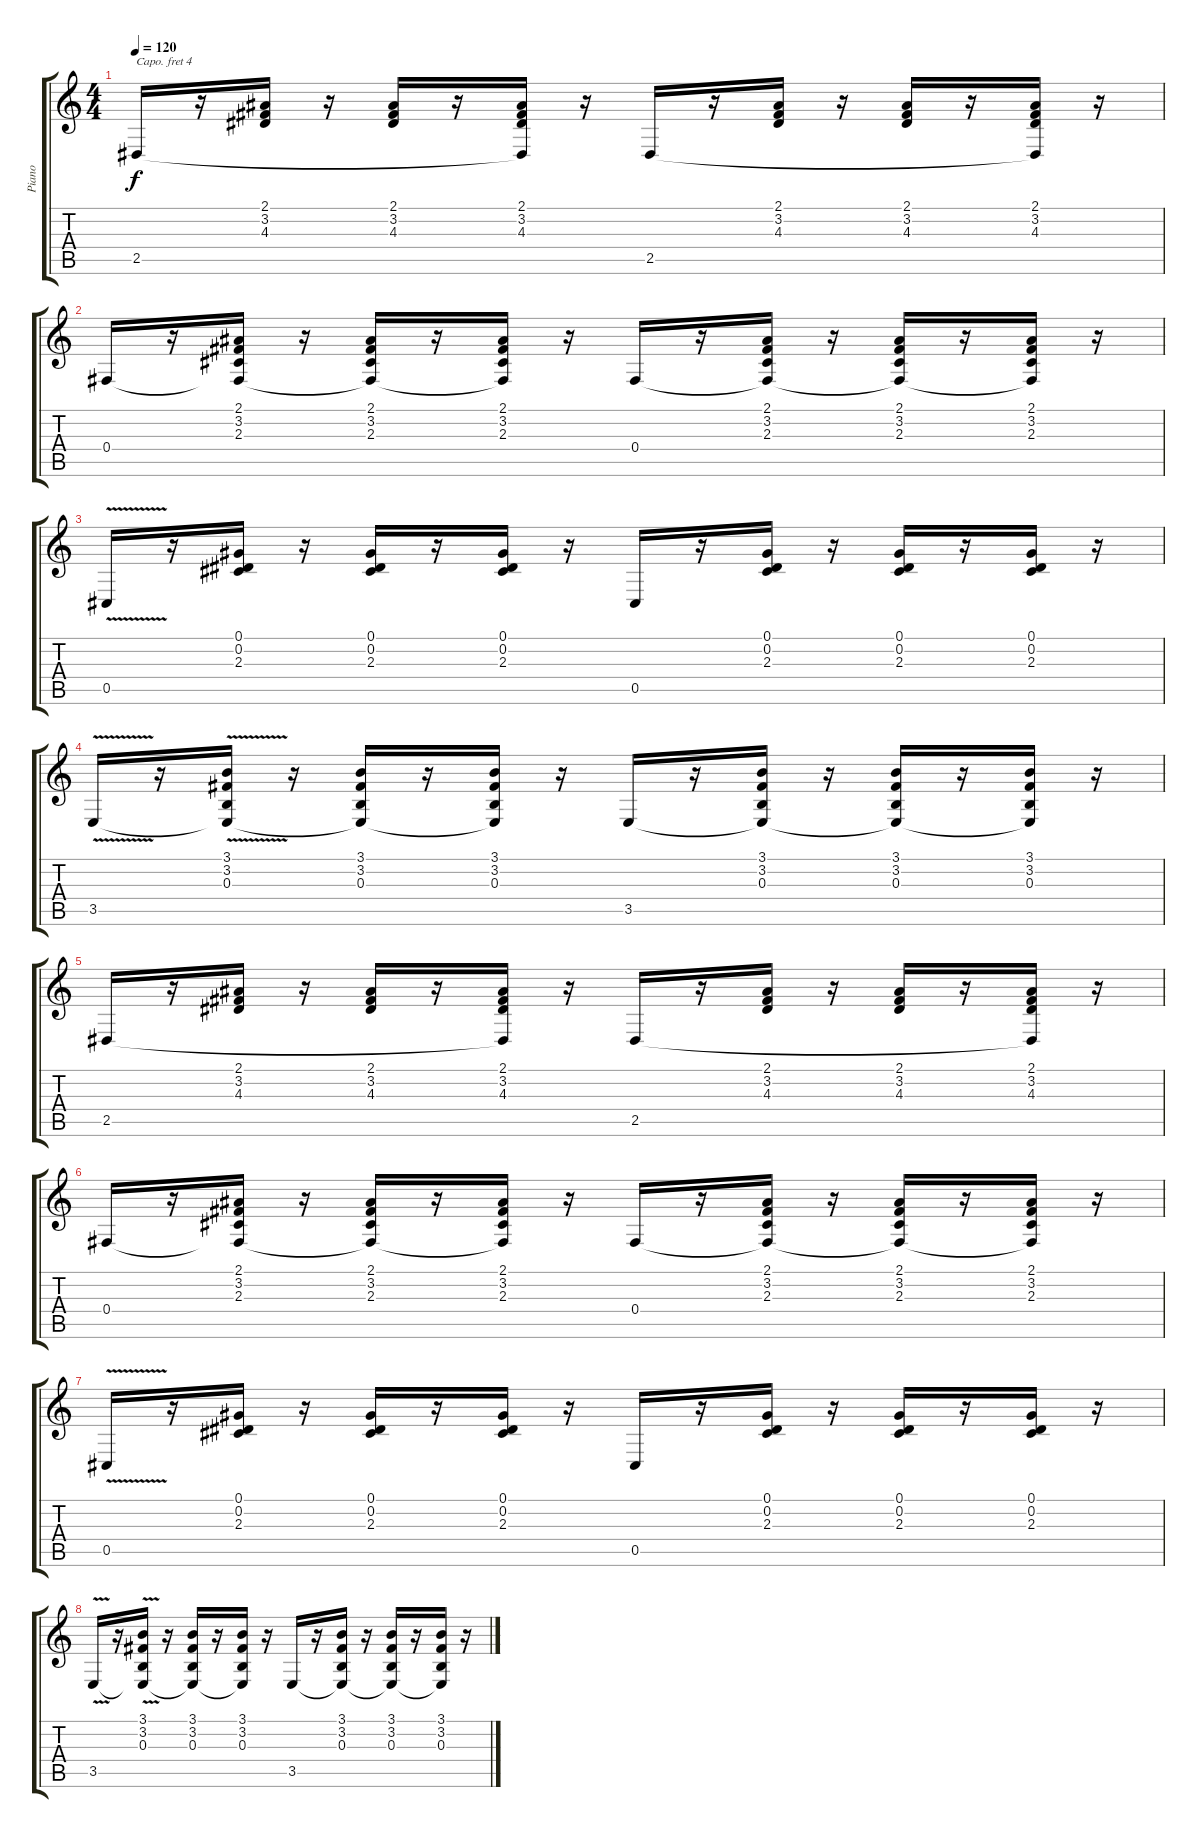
\track ("Piano" "Piano") {instrument acousticgrandpiano}
\staff {score tabs}
\capo 4
\tuning (E4 B3 G3 D3 A2 E2) {hide}
\ts (4 4)
\tempo 120
\clef g2
\ks c
2.5.16{dy f} r.16 (2.1 3.2 4.3).16 r.16 (2.1 3.2 4.3).16 r.16 (2.1 3.2 4.3 2.5{t}).16 r.16 2.5.16 r.16 (2.1 3.2 4.3).16 r.16 (2.1 3.2 4.3).16 r.16 (2.1 3.2 4.3 2.5{t}).16 r.16 |
0.4.16 r.16 (2.1 3.2 2.3 0.4{t}).16 r.16 (2.1 3.2 2.3 0.4{t}).16 r.16 (2.1 3.2 2.3 0.4{t}).16 r.16 0.4.16 r.16 (2.1 3.2 2.3 0.4{t}).16 r.16 (2.1 3.2 2.3 0.4{t}).16 r.16 (2.1 3.2 2.3 0.4{t}).16 r.16 |
0.5{v}.16 r.16 (0.1 0.2 2.3).16 r.16 (0.1 0.2 2.3).16 r.16 (0.1 0.2 2.3).16 r.16 0.5.16 r.16 (0.1 0.2 2.3).16 r.16 (0.1 0.2 2.3).16 r.16 (0.1 0.2 2.3).16 r.16 |
3.5{v}.16 r.16 (3.1 3.2 0.3 3.5{t}).16 r.16 (3.1 3.2 0.3 3.5{t}).16 r.16 (3.1 3.2 0.3 3.5{t}).16 r.16 3.5.16 r.16 (3.1 3.2 0.3 3.5{t}).16 r.16 (3.1 3.2 0.3 3.5{t}).16 r.16 (3.1 3.2 0.3 3.5{t}).16 r.16 |
2.5.16 r.16 (2.1 3.2 4.3).16 r.16 (2.1 3.2 4.3).16 r.16 (2.1 3.2 4.3 2.5{t}).16 r.16 2.5.16 r.16 (2.1 3.2 4.3).16 r.16 (2.1 3.2 4.3).16 r.16 (2.1 3.2 4.3 2.5{t}).16 r.16 |
0.4.16 r.16 (2.1 3.2 2.3 0.4{t}).16 r.16 (2.1 3.2 2.3 0.4{t}).16 r.16 (2.1 3.2 2.3 0.4{t}).16 r.16 0.4.16 r.16 (2.1 3.2 2.3 0.4{t}).16 r.16 (2.1 3.2 2.3 0.4{t}).16 r.16 (2.1 3.2 2.3 0.4{t}).16 r.16 |
0.5{v}.16 r.16 (0.1 0.2 2.3).16 r.16 (0.1 0.2 2.3).16 r.16 (0.1 0.2 2.3).16 r.16 0.5.16 r.16 (0.1 0.2 2.3).16 r.16 (0.1 0.2 2.3).16 r.16 (0.1 0.2 2.3).16 r.16 |
3.5{v}.16 r.16 (3.1 3.2 0.3 3.5{t}).16 r.16 (3.1 3.2 0.3 3.5{t}).16 r.16 (3.1 3.2 0.3 3.5{t}).16 r.16 3.5.16 r.16 (3.1 3.2 0.3 3.5{t}).16 r.16 (3.1 3.2 0.3 3.5{t}).16 r.16 (3.1 3.2 0.3 3.5{t}).16 r.16
